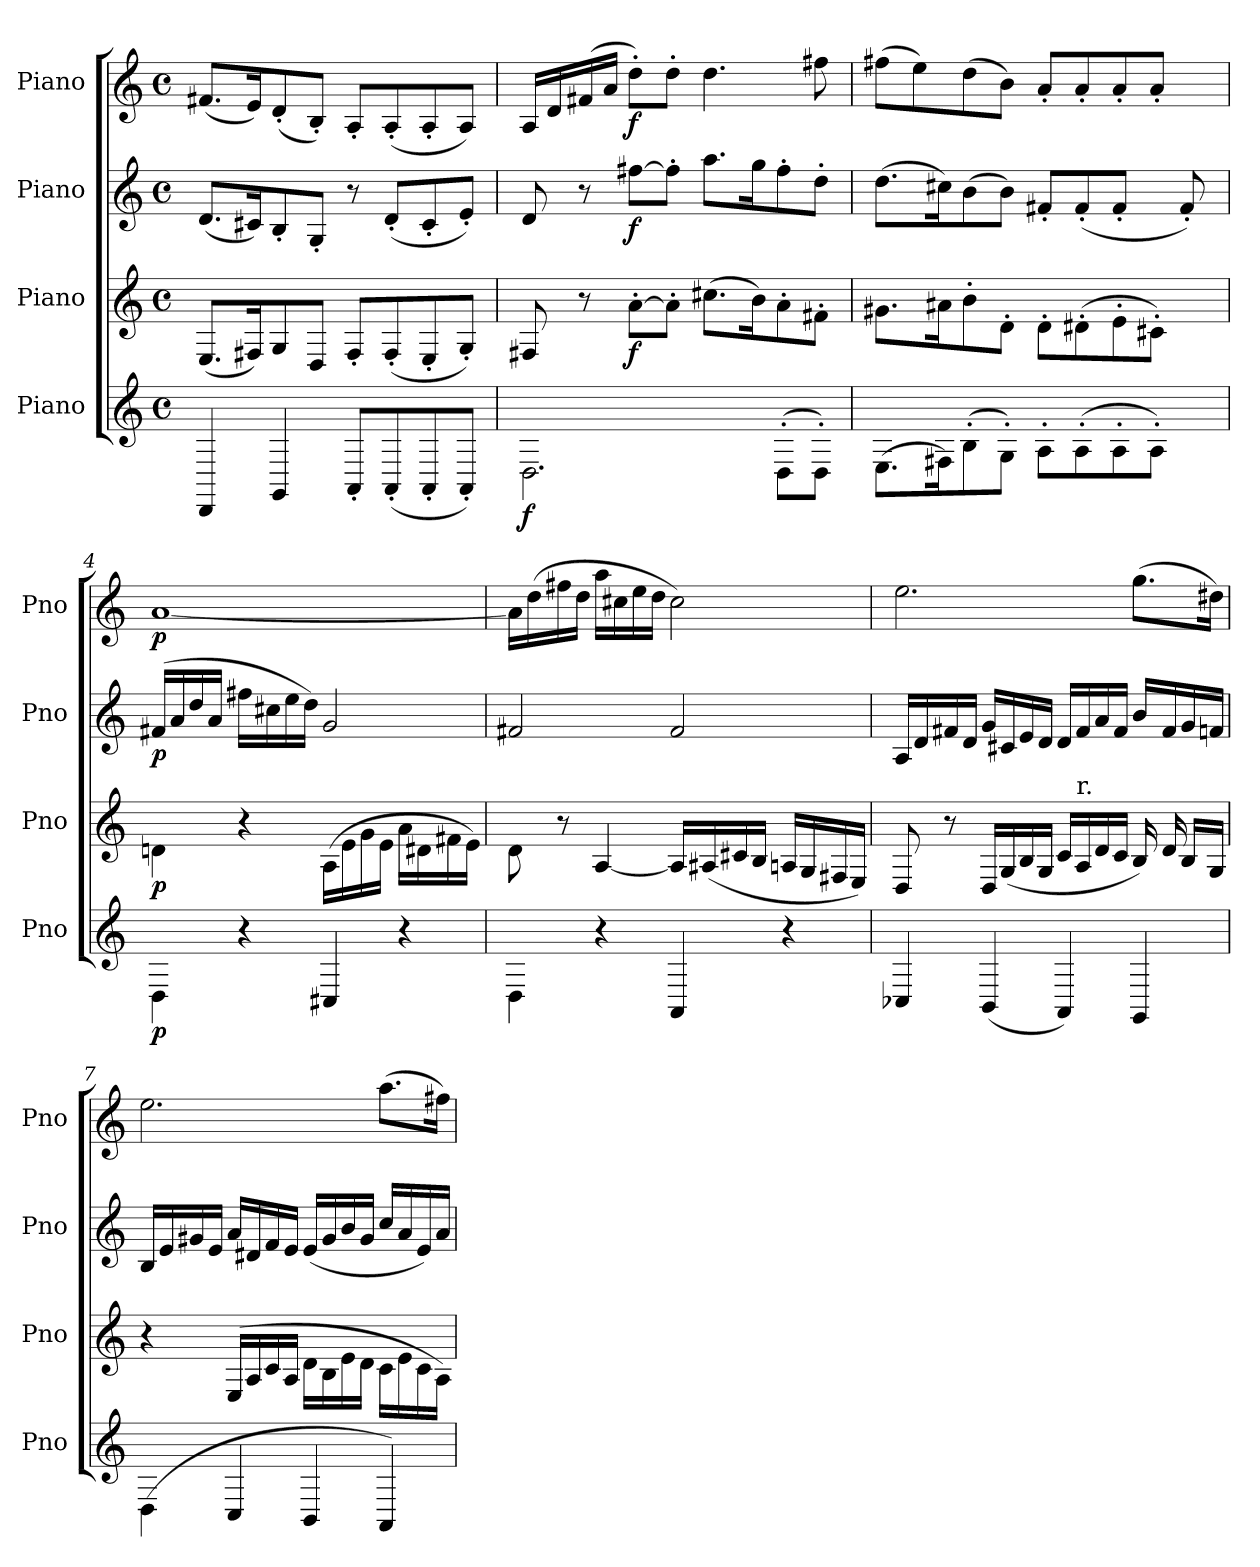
**kern	**dynam	**kern	**dynam	**kern	**dynam	**kern	**dynam
*part4	*part4	*part3	*part3	*part2	*part2	*part1	*part1
*staff4	*staff4	*staff3	*staff3	*staff2	*staff2	*staff1	*staff1
*I"Piano	*	*I"Piano	*	*I"Piano	*	*I"Piano	*
*I'Pno	*	*I'Pno	*	*I'Pno	*	*I'Pno	*
*clefG2	*	*clefG2	*	*clefG2	*	*clefG2	*
*k[]	*	*k[]	*	*k[]	*	*k[]	*
*M4/4	*	*M4/4	*	*M4/4	*	*M4/4	*
*met(c)	*	*met(c)	*	*met(c)	*	*met(c)	*
=1	=1	=1	=1	=1	=1	=1	=1
4DD/	.	(8.E/L	.	(8.d/L	.	(8.f#X/L	.
.	.	16F#X/K)	.	16c#X/K)	.	16e/K)	.
4GG/	.	8G/	.	8B'/	.	(8d'/	.
.	.	8D/J	.	8G'/J	.	8B'/J)	.
8AA'/L	.	8F#'/L	.	8r	.	8A'/L	.
(8AA'/	.	(8F#'/	.	(8d'/L	.	(8A'/	.
8AA'/	.	8E'/	.	8c#'/	.	8A'/	.
8AA'/J)	.	8G'/J)	.	8e'/J)	.	8A/J)	.
=2	=2	=2	=2	=2	=2	=2	=2
!	!LO:DY:b	!	!	!	!	!	!
2.D\	f	8F#X/	.	8d/	.	16A/LL	.
.	.	.	.	.	.	16d/	.
.	.	8r	.	8r	.	(16f#X/	.
.	.	.	.	.	.	16a/JJ	.
!	!	!	!LO:DY:b	!	!LO:DY:b	!	!LO:DY:b
.	.	[8a'\L	f	[8ff#X\L	f	8dd'\L)	f
.	.	8a'\J]	.	8ff#'\J]	.	8dd'\J	.
.	.	(8.cc#X\L	.	8.aa\L	.	4.dd\	.
.	.	16b\K)	.	16gg\K	.	.	.
(8D'\L	.	8a'\	.	8ff#'\	.	.	.
8D'\J)	.	8f#X'\J	.	8dd'\J	.	8ff#X\	.
=3	=3	=3	=3	=3	=3	=3	=3
(8.E\L	.	8.g#X\L	.	(8.dd\L	.	(8ff#X\L	.
.	.	.	.	.	.	8ee\)	.
16F#X\K)	.	16a#X\K	.	16cc#X\K)	.	.	.
(8B'\	.	8b'\	.	(8b\	.	(8dd\	.
8G'\J)	.	8d'\J	.	8b\J)	.	8b\J)	.
8A'\L	.	8d'\L	.	8f#X'/L	.	8a'/L	.
(8A'\	.	(8d#X'\	.	(8f#'/	.	8a'/	.
8A'\	.	8e'\	.	8f#'/J	.	8a'/	.
!	!	!	!	!LO:N:vis=16.	!	!	!
8A'\J)	.	8c#X'\J)	.	12ryy	.	8a'/J	.
.	.	.	.	8f#'/)	.	.	.
12ryy	.	12ryy	.	.	.	12ryy	.
=4	=4	=4	=4	=4	=4	=4	=4
!	!LO:DY:b	!	!LO:DY:b	!	!LO:DY:b	!	!LO:DY:b
4D\	p	4dn\	p	(16f#X/LL	p	[1a	p
.	.	.	.	16a/	.	.	.
.	.	.	.	16dd/	.	.	.
.	.	.	.	16a/JJ	.	.	.
4r	.	4r	.	16ff#X\LL	.	.	.
.	.	.	.	16cc#X\	.	.	.
.	.	.	.	16ee\	.	.	.
.	.	.	.	16dd\JJ)	.	.	.
4C#X/	.	(16A\LL	.	2g/	.	.	.
.	.	16e\	.	.	.	.	.
.	.	16g\	.	.	.	.	.
.	.	16e\JJ	.	.	.	.	.
4r	.	16a\LL	.	.	.	.	.
.	.	16d#X\	.	.	.	.	.
.	.	16f#X\	.	.	.	.	.
.	.	16e\JJ)	.	.	.	.	.
!!LO:LB:g=z
=5	=5	=5	=5	=5	=5	=5	=5
4D\	.	8d\	.	2f#X/	.	16a\LL]	.
.	.	.	.	.	.	(16dd\	.
.	.	8r	.	.	.	16ff#X\	.
.	.	.	.	.	.	16dd\JJ	.
4r	.	[4A/	.	.	.	16aa\LL	.
.	.	.	.	.	.	16cc#X\	.
.	.	.	.	.	.	16ee\	.
.	.	.	.	.	.	16dd\JJ	.
4AA/	.	16A/LL]	.	2f#/	.	2cc#\)	.
.	.	(16A#X/	.	.	.	.	.
.	.	16c#X/	.	.	.	.	.
.	.	16B/JJ	.	.	.	.	.
4r	.	16An/LL	.	.	.	.	.
.	.	16G/	.	.	.	.	.
.	.	16F#X/	.	.	.	.	.
.	.	16E/JJ)	.	.	.	.	.
=6	=6	=6	=6	=6	=6	=6	=6
*	*	*^	*	*	*	*	*
4C-X/	.	8D/	16ryy	.	16A/LL	.	2.ee\	.
*	*	*v	*v	*	*	*	*	*
.	.	.	.	16d/	.	.	.
.	.	8r	.	16f#X/	.	.	.
.	.	.	.	16d/JJ	.	.	.
(4BB/	.	16D/LL	.	16g/LL	.	.	.
.	.	(16G/	.	16c#X/	.	.	.
.	.	16B/	.	16e/	.	.	.
.	.	16G/JJ	.	16d/JJ	.	.	.
4AA/)	.	16c/LL	.	16d/LL	.	.	.
!	!	!LO:TX:a:t=r.	!	!	!	!	!
.	.	16A/	.	16f#/	.	.	.
.	.	16d/	.	16a/	.	.	.
.	.	16c/JJ	.	16f#/JJ	.	.	.
4GG/	.	16B/)	.	16b/LL	.	(8.gg\L	.
*	*	*^	*	*	*	*	*
.	.	16ryy	16d/	.	16f#/	.	.	.
.	.	16B/LL	8ryy	.	16g/	.	.	.
.	.	16G/JJ	.	.	16fn/JJ	.	16dd#X\Jk)	.
*	*	*v	*v	*	*	*	*	*
=7	=7	=7	=7	=7	=7	=7	=7
(4D\	.	4r	.	16B/LL	.	2.ee\	.
.	.	.	.	16e/	.	.	.
.	.	.	.	16g#X/	.	.	.
.	.	.	.	16e/JJ	.	.	.
4C/	.	(16E/LL	.	16a/LL	.	.	.
.	.	16A/	.	16d#X/	.	.	.
.	.	16c/	.	16f/	.	.	.
.	.	16A/JJ	.	16e/JJ	.	.	.
4BB/	.	16d\LL	.	(16e/LL	.	.	.
.	.	16B\	.	16g#/	.	.	.
.	.	16e\	.	16b/	.	.	.
.	.	16d\JJ	.	16g#/JJ	.	.	.
4AA/)	.	16c\LL	.	16cc/LL	.	(8.aa\L	.
.	.	16e\	.	16a/	.	.	.
.	.	16c\	.	16e/)	.	.	.
.	.	16A\JJ)	.	16a/JJ	.	16ff#X\Jk)	.
=	=	=	=	=	=	=	=
*-	*-	*-	*-	*-	*-	*-	*-
